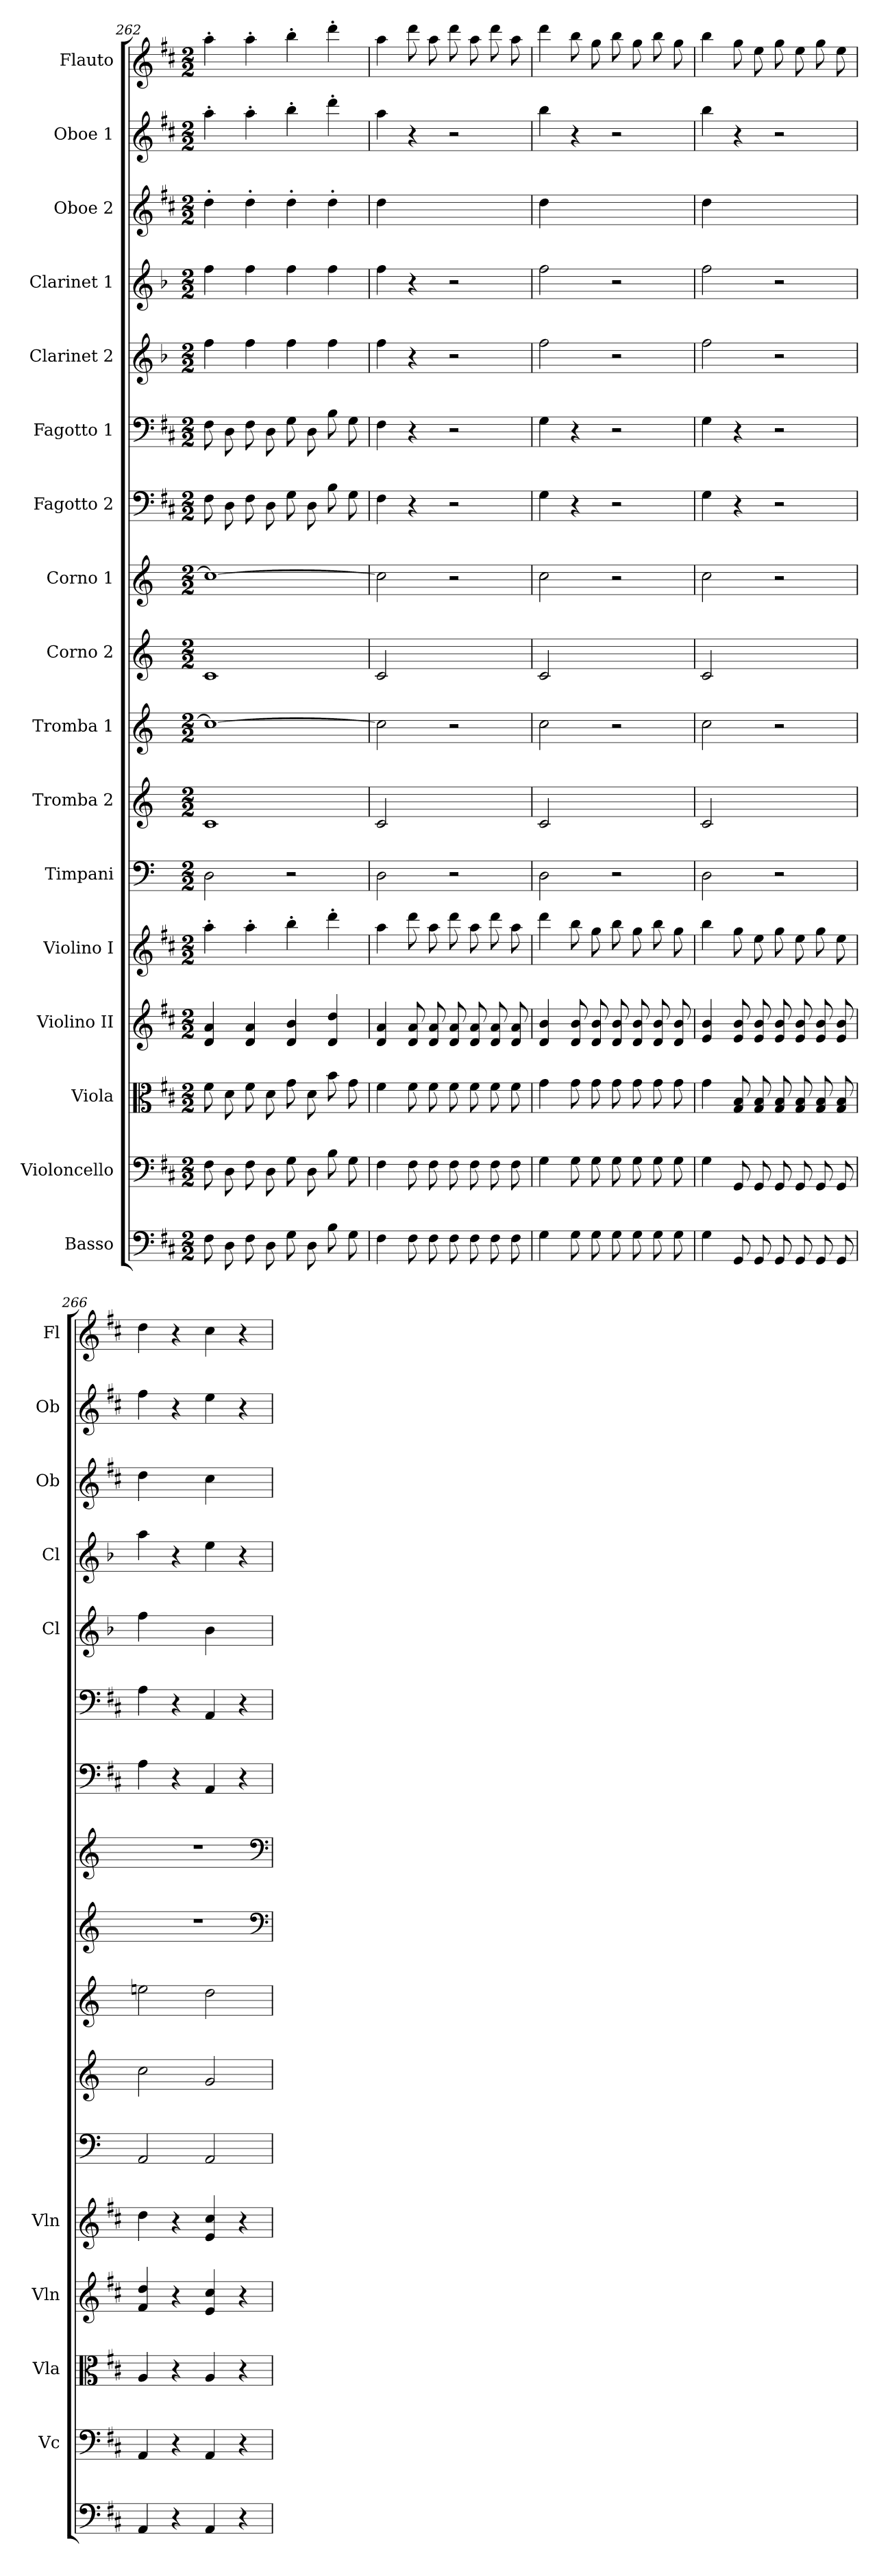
**kern	**kern	**kern	**kern	**kern	**kern	**kern	**kern	**kern	**kern	**kern	**kern	**kern	**kern	**kern	**kern	**kern
*part17	*part16	*part15	*part14	*part13	*part12	*part11	*part10	*part9	*part8	*part7	*part6	*part5	*part4	*part3	*part2	*part1
*staff17	*staff16	*staff15	*staff14	*staff13	*staff12	*staff11	*staff10	*staff9	*staff8	*staff7	*staff6	*staff5	*staff4	*staff3	*staff2	*staff1
*I"Basso	*I"Violoncello	*I"Viola	*I"Violino II	*I"Violino I	*I"Timpani	*I"Tromba 2	*I"Tromba 1	*I"Corno 2	*I"Corno 1	*I"Fagotto 2	*I"Fagotto 1	*I"Clarinet 2	*I"Clarinet 1	*I"Oboe 2	*I"Oboe 1	*I"Flauto
*	*I'Vc	*I'Vla	*I'Vln	*I'Vln	*	*	*	*	*	*	*	*I'Cl	*I'Cl	*I'Ob	*I'Ob	*I'Fl
*clefF4	*clefF4	*clefC3	*clefG2	*clefG2	*clefF4	*clefG2	*clefG2	*clefG2	*clefG2	*clefF4	*clefF4	*clefG2	*clefG2	*clefG2	*clefG2	*clefG2
*ITrd7c12	*	*	*	*	*	*ITrd-1c-2	*ITrd-1c-2	*ITrd6c10	*ITrd6c10	*	*	*ITrd2c3	*ITrd2c3	*	*	*
*k[f#c#]	*k[f#c#]	*k[f#c#]	*k[f#c#]	*k[f#c#]	*	*	*	*	*	*k[f#c#]	*k[f#c#]	*k[f#c#]	*k[f#c#]	*k[f#c#]	*k[f#c#]	*k[f#c#]
*M2/2	*M2/2	*M2/2	*M2/2	*M2/2	*M2/2	*M2/2	*M2/2	*M2/2	*M2/2	*M2/2	*M2/2	*M2/2	*M2/2	*M2/2	*M2/2	*M2/2
=262	=262	=262	=262	=262	=262	=262	=262	=262	=262	=262	=262	=262	=262	=262	=262	=262
8FF#	8F#	8f#	4d 4a	4aa'	2D	1d	1dd_	1D	1d_	8F#	8F#	4dd	4dd	4dd'	4aa'	4aa'
8DD	8D	8d	.	.	.	.	.	.	.	8D	8D	.	.	.	.	.
8FF#	8F#	8f#	4d 4a	4aa'	.	.	.	.	.	8F#	8F#	4dd	4dd	4dd'	4aa'	4aa'
8DD	8D	8d	.	.	.	.	.	.	.	8D	8D	.	.	.	.	.
8GG	8G	8g	4d 4b	4bb'	2r	.	.	.	.	8G	8G	4dd	4dd	4dd'	4bb'	4bb'
8DD	8D	8d	.	.	.	.	.	.	.	8D	8D	.	.	.	.	.
8BB	8B	8b	4d 4dd	4ddd'	.	.	.	.	.	8B	8B	4dd	4dd	4dd'	4ddd'	4ddd'
8GG	8G	8g	.	.	.	.	.	.	.	8G	8G	.	.	.	.	.
=263	=263	=263	=263	=263	=263	=263	=263	=263	=263	=263	=263	=263	=263	=263	=263	=263
4FF#	4F#	4f#	4d 4a	4aa	2D	2d	2dd]	2D	2d]	4F#	4F#	4dd	4dd	4dd	4aa	4aa
8FF#	8F#	8f#	8d 8a	8ddd	.	.	.	.	.	4r	4r	4r	4r	4ryy	4r	8ddd
8FF#	8F#	8f#	8d 8a	8aa	.	.	.	.	.	.	.	.	.	.	.	8aa
8FF#	8F#	8f#	8d 8a	8ddd	2r	2ryy	2r	2ryy	2r	2r	2r	2r	2r	2ryy	2r	8ddd
8FF#	8F#	8f#	8d 8a	8aa	.	.	.	.	.	.	.	.	.	.	.	8aa
8FF#	8F#	8f#	8d 8a	8ddd	.	.	.	.	.	.	.	.	.	.	.	8ddd
8FF#	8F#	8f#	8d 8a	8aa	.	.	.	.	.	.	.	.	.	.	.	8aa
=264	=264	=264	=264	=264	=264	=264	=264	=264	=264	=264	=264	=264	=264	=264	=264	=264
4GG	4G	4g	4d 4b	4ddd	2D	2d	2dd	2D	2d	4G	4G	2dd	2dd	4dd	4bb	4ddd
8GG	8G	8g	8d 8b	8bb	.	.	.	.	.	4r	4r	.	.	4ryy	4r	8bb
8GG	8G	8g	8d 8b	8gg	.	.	.	.	.	.	.	.	.	.	.	8gg
8GG	8G	8g	8d 8b	8bb	2r	2ryy	2r	2ryy	2r	2r	2r	2r	2r	2ryy	2r	8bb
8GG	8G	8g	8d 8b	8gg	.	.	.	.	.	.	.	.	.	.	.	8gg
8GG	8G	8g	8d 8b	8bb	.	.	.	.	.	.	.	.	.	.	.	8bb
8GG	8G	8g	8d 8b	8gg	.	.	.	.	.	.	.	.	.	.	.	8gg
=265	=265	=265	=265	=265	=265	=265	=265	=265	=265	=265	=265	=265	=265	=265	=265	=265
4GG	4G	4g	4e 4b	4bb	2D	2d	2dd	2D	2d	4G	4G	2dd	2dd	4dd	4bb	4bb
8GGG	8GG	8G 8B	8e 8b	8gg	.	.	.	.	.	4r	4r	.	.	4ryy	4r	8gg
8GGG	8GG	8G 8B	8e 8b	8ee	.	.	.	.	.	.	.	.	.	.	.	8ee
8GGG	8GG	8G 8B	8e 8b	8gg	2r	2ryy	2r	2ryy	2r	2r	2r	2r	2r	2ryy	2r	8gg
8GGG	8GG	8G 8B	8e 8b	8ee	.	.	.	.	.	.	.	.	.	.	.	8ee
8GGG	8GG	8G 8B	8e 8b	8gg	.	.	.	.	.	.	.	.	.	.	.	8gg
8GGG	8GG	8G 8B	8e 8b	8ee	.	.	.	.	.	.	.	.	.	.	.	8ee
=266	=266	=266	=266	=266	=266	=266	=266	=266	=266	=266	=266	=266	=266	=266	=266	=266
4AAA	4AA	4A	4f# 4dd	4dd	2AA	2dd	2ff#X	1r	1r	4A	4A	4dd	4ff#	4dd	4ff#	4dd
4r	4r	4r	4r	4r	.	.	.	.	.	4r	4r	4ryy	4r	4ryy	4r	4r
4AAA	4AA	4A	4e 4cc#	4e 4cc#	2AA	2a	2ee	.	.	4AA	4AA	4g	4cc#	4cc#	4ee	4cc#
4r	4r	4r	4r	4r	.	.	.	.	.	4r	4r	4ryy	4r	4ryy	4r	4r
*	*	*	*	*	*	*	*	*clefF4	*clefF4	*	*	*	*	*	*	*
=	=	=	=	=	=	=	=	=	=	=	=	=	=	=	=	=
*-	*-	*-	*-	*-	*-	*-	*-	*-	*-	*-	*-	*-	*-	*-	*-	*-
